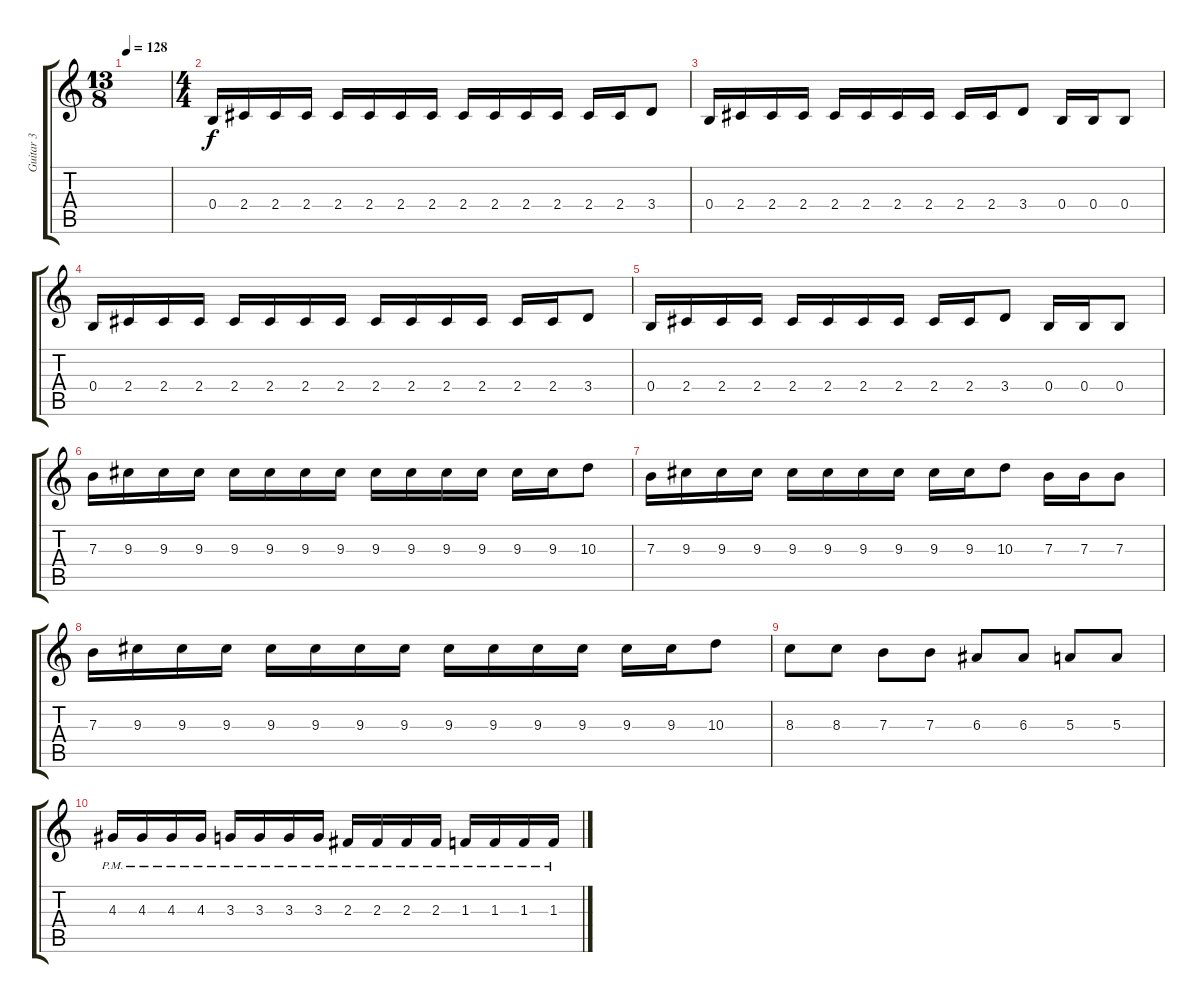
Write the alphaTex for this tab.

\track ("Guitar 3" "Guitar 3") {instrument distortionguitar}
\staff {score tabs}
\tuning (Db4 Ab3 E3 B2 Gb2 B1) {hide}
\ts (13 8)
\tempo 128
\clef g2
\ks c
|
\ts (4 4)
0.4.16 2.4.16 2.4.16 2.4.16 2.4.16 2.4.16 2.4.16 2.4.16 2.4.16 2.4.16 2.4.16 2.4.16 2.4.16 2.4.16 3.4.8 |
0.4.16 2.4.16 2.4.16 2.4.16 2.4.16 2.4.16 2.4.16 2.4.16 2.4.16 2.4.16 3.4.8 0.4.16 0.4.16 0.4.8 |
0.4.16 2.4.16 2.4.16 2.4.16 2.4.16 2.4.16 2.4.16 2.4.16 2.4.16 2.4.16 2.4.16 2.4.16 2.4.16 2.4.16 3.4.8 |
0.4.16 2.4.16 2.4.16 2.4.16 2.4.16 2.4.16 2.4.16 2.4.16 2.4.16 2.4.16 3.4.8 0.4.16 0.4.16 0.4.8 |
7.3.16 9.3.16 9.3.16 9.3.16 9.3.16 9.3.16 9.3.16 9.3.16 9.3.16 9.3.16 9.3.16 9.3.16 9.3.16 9.3.16 10.3.8 |
7.3.16 9.3.16 9.3.16 9.3.16 9.3.16 9.3.16 9.3.16 9.3.16 9.3.16 9.3.16 10.3.8 7.3.16 7.3.16 7.3.8 |
7.3.16 9.3.16 9.3.16 9.3.16 9.3.16 9.3.16 9.3.16 9.3.16 9.3.16 9.3.16 9.3.16 9.3.16 9.3.16 9.3.16 10.3.8 |
8.3.8 8.3.8 7.3.8 7.3.8 6.3.8 6.3.8 5.3.8 5.3.8 |
4.3{pm}.16 4.3{pm}.16 4.3{pm}.16 4.3{pm}.16 3.3{pm}.16 3.3{pm}.16 3.3{pm}.16 3.3{pm}.16 2.3{pm}.16 2.3{pm}.16 2.3{pm}.16 2.3{pm}.16 1.3{pm}.16 1.3{pm}.16 1.3{pm}.16 1.3{pm}.16
